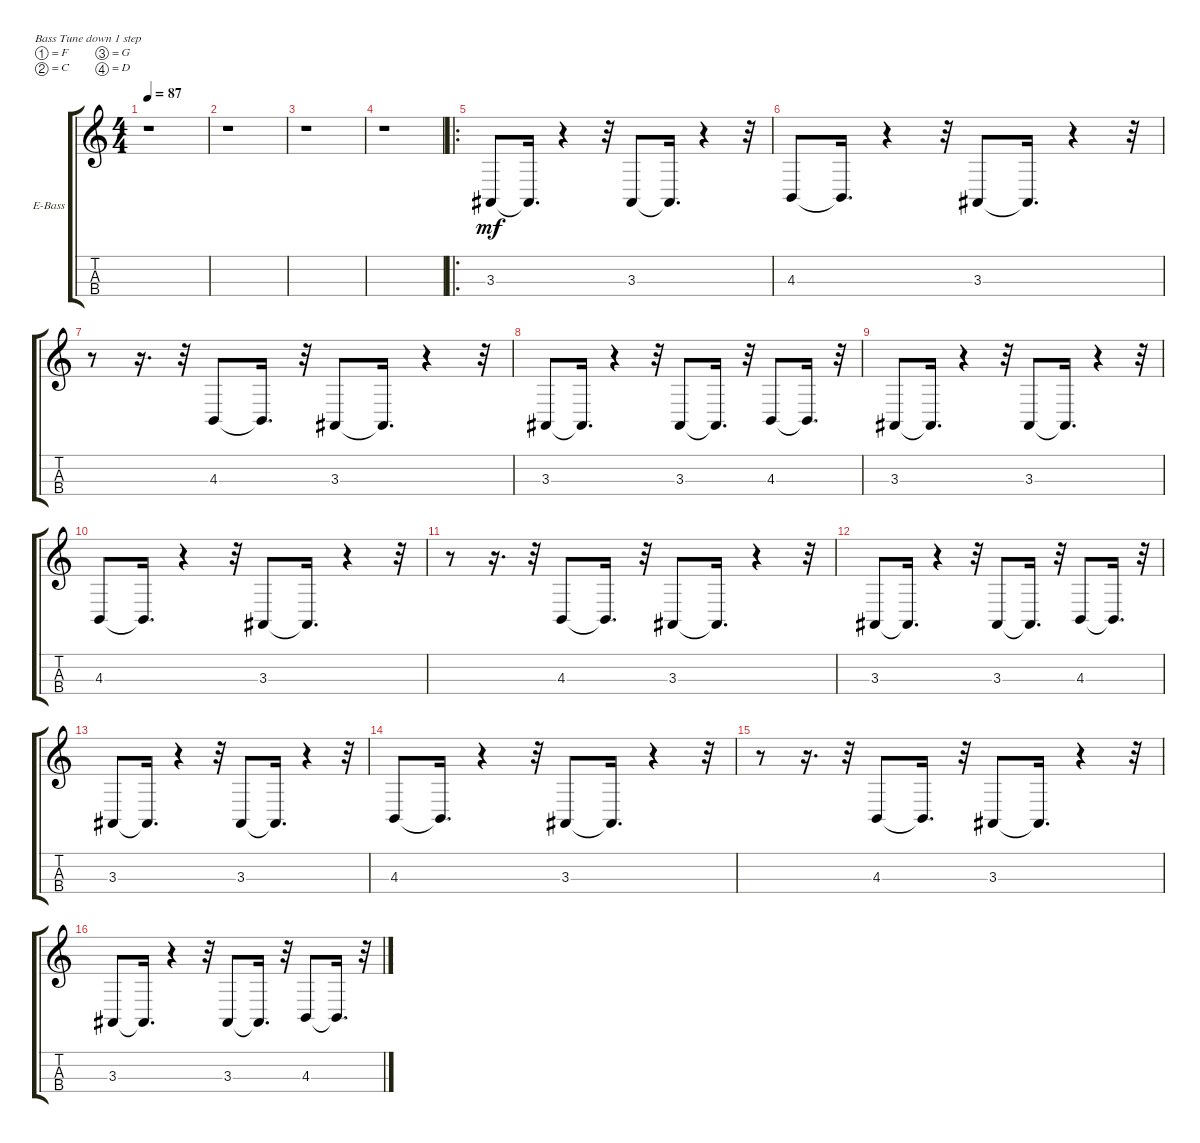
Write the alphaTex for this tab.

\bracketExtendMode groupsimilarinstruments
\firstSystemTrackNameOrientation horizontal
\otherSystemsTrackNameOrientation horizontal
\track ("Electric Bass" "E-Bass") {solo instrument electricbassfinger}
\staff {score tabs}
\tuning (F2 C2 G1 D1)
\ts (4 4)
\tempo 87
\clef g2
\scale
0.487395
\ks c
r.1{dy mf instrument electricbassfinger} |
\scale
0.256303 r.1 |
\scale
0.256303 r.1 |
\scale
0.333333 r.1 |
\ro
\scale
0.333333 3.3.8 3.3{t}.16{d} r.4 r.32 3.3.8 3.3{t}.16{d} r.4 r.32 |
\scale
0.333333 4.3.8 4.3{t}.16{d} r.4 r.32 3.3.8 3.3{t}.16{d} r.4 r.32 |
\scale
0.333333 r.8 r.16{d} r.32 4.3.8 4.3{t}.16{d} r.32 3.3.8 3.3{t}.16{d} r.4 r.32 |
\scale
0.333333 3.3.8 3.3{t}.16{d} r.4 r.32 3.3.8 3.3{t}.16{d} r.32 4.3.8 4.3{t}.16{d} r.32 |
\scale
0.333333 3.3.8 3.3{t}.16{d} r.4 r.32 3.3.8 3.3{t}.16{d} r.4 r.32 |
\scale
0.333333 4.3.8 4.3{t}.16{d} r.4 r.32 3.3.8 3.3{t}.16{d} r.4 r.32 |
\scale
0.333333 r.8 r.16{d} r.32 4.3.8 4.3{t}.16{d} r.32 3.3.8 3.3{t}.16{d} r.4 r.32 |
\scale
0.333333 3.3.8 3.3{t}.16{d} r.4 r.32 3.3.8 3.3{t}.16{d} r.32 4.3.8 4.3{t}.16{d} r.32 |
\scale
0.333333 3.3.8 3.3{t}.16{d} r.4 r.32 3.3.8 3.3{t}.16{d} r.4 r.32 |
\scale
0.333333 4.3.8 4.3{t}.16{d} r.4 r.32 3.3.8 3.3{t}.16{d} r.4 r.32 |
\scale
0.333333 r.8 r.16{d} r.32 4.3.8 4.3{t}.16{d} r.32 3.3.8 3.3{t}.16{d} r.4 r.32 |
\scale
0.333333 3.3.8 3.3{t}.16{d} r.4 r.32 3.3.8 3.3{t}.16{d} r.32 4.3.8 4.3{t}.16{d} r.32
